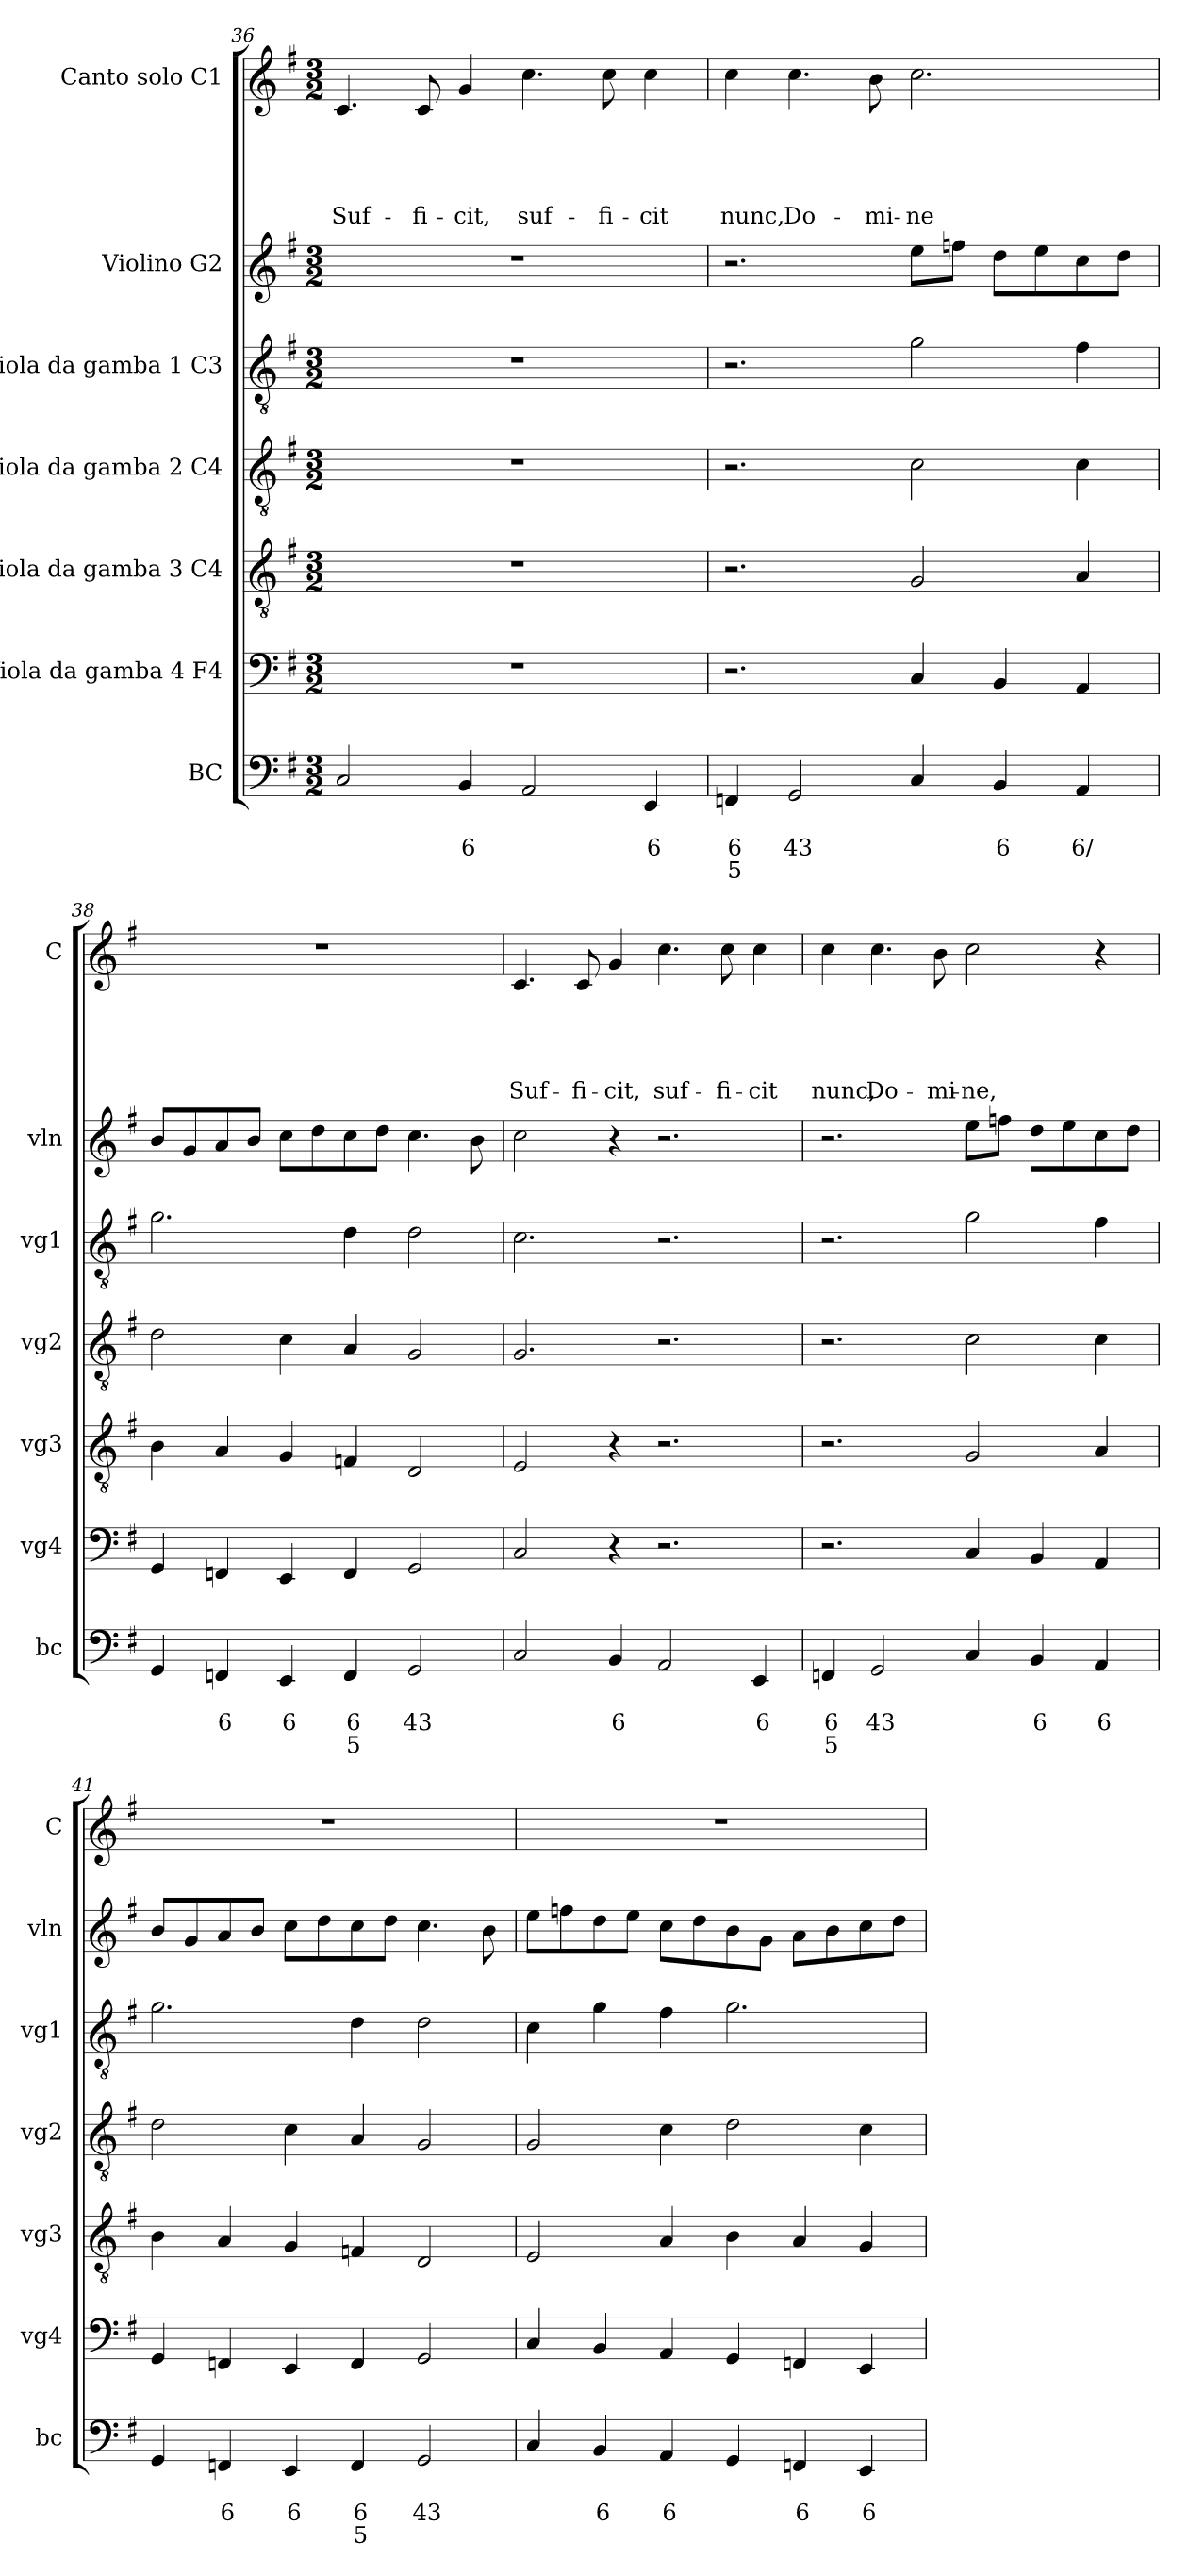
**kern	**text	**text	**text	**kern	**kern	**kern	**kern	**kern	**kern	**text	**text	**text	**text	**text
*part7	*part7	*part7	*part7	*part6	*part5	*part4	*part3	*part2	*part1	*part1	*part1	*part1	*part1	*part1
*staff7	*staff7	*staff7	*staff7	*staff6	*staff5	*staff4	*staff3	*staff2	*staff1	*staff1	*staff1	*staff1	*staff1	*staff1
*I"BC	*	*	*	*I"Viola da gamba 4 F4	*I"Viola da gamba 3 C4	*I"Viola da gamba 2 C4	*I"Viola da gamba 1 C3	*I"Violino  G2	*I"Canto solo C1	*	*	*	*	*
*I'bc	*	*	*	*I'vg4	*I'vg3	*I'vg2	*I'vg1	*I'vln	*I'C	*	*	*	*	*
*clefF4	*	*	*	*clefF4	*clefGv2	*clefGv2	*clefGv2	*clefG2	*clefG2	*	*	*	*	*
*k[f#]	*	*	*	*k[f#]	*k[f#]	*k[f#]	*k[f#]	*k[f#]	*k[f#]	*	*	*	*	*
*e:	*	*	*	*e:	*e:	*e:	*e:	*e:	*e:	*	*	*	*	*
*M3/2	*	*	*	*M3/2	*M3/2	*M3/2	*M3/2	*M3/2	*M3/2	*	*	*	*	*
=36	=36	=36	=36	=36	=36	=36	=36	=36	=36	=36	=36	=36	=36	=36
!	!	!	!	!	!	!	!	!	!	!	!	!	!	!LO:LY:b
2C/	.	.	.	1.r	1.r	1.r	1.r	1.r	4.c/	.	.	.	.	Suf-
!	!	!	!	!	!	!	!	!	!	!	!	!	!	!LO:LY:b
.	.	.	.	.	.	.	.	.	8c/	.	.	.	.	-fi-
!	!	!LO:LY:b	!	!	!	!	!	!	!	!	!	!	!	!LO:LY:b
4BB/	.	6	.	.	.	.	.	.	4g/	.	.	.	.	-cit,
!	!	!	!	!	!	!	!	!	!	!	!	!	!	!LO:LY:b
2AA/	.	.	.	.	.	.	.	.	4.cc\	.	.	.	.	suf-
!	!	!	!	!	!	!	!	!	!	!	!	!	!	!LO:LY:b
.	.	.	.	.	.	.	.	.	8cc\	.	.	.	.	-fi-
!	!	!LO:LY:b	!	!	!	!	!	!	!	!	!	!	!	!LO:LY:b
4EE/	.	6	.	.	.	.	.	.	4cc\	.	.	.	.	-cit
=37	=37	=37	=37	=37	=37	=37	=37	=37	=37	=37	=37	=37	=37	=37
!	!	!LO:LY:b	!LO:LY:b	!	!	!	!	!	!	!	!	!	!	!LO:LY:b
4FFn/	.	6	5	2.r	2.r	2.r	2.r	2.r	4cc\	.	.	.	.	nunc,
!	!	!LO:LY:b	!	!	!	!	!	!	!	!	!	!	!	!LO:LY:b
2GG/	.	43	.	.	.	.	.	.	4.cc\	.	.	.	.	Do-
!	!	!	!	!	!	!	!	!	!	!	!	!	!	!LO:LY:b
.	.	.	.	.	.	.	.	.	8b\	.	.	.	.	-mi-
!	!	!	!	!	!	!	!	!	!	!	!	!	!	!LO:LY:b
4C/	.	.	.	4C/	2G/	2c\	2g\	8ee\L	2.cc\	.	.	.	.	-ne
.	.	.	.	.	.	.	.	8ffn\J	.	.	.	.	.	.
!	!	!LO:LY:b	!	!	!	!	!	!	!	!	!	!	!	!
4BB/	.	6	.	4BB/	.	.	.	8dd\L	.	.	.	.	.	.
.	.	.	.	.	.	.	.	8ee\	.	.	.	.	.	.
!	!	!LO:LY:b	!	!	!	!	!	!	!	!	!	!	!	!
4AA/	.	6/	.	4AA/	4A/	4c\	4f#\	8cc\	.	.	.	.	.	.
.	.	.	.	.	.	.	.	8dd\J	.	.	.	.	.	.
!!LO:PB:g=z
=38	=38	=38	=38	=38	=38	=38	=38	=38	=38	=38	=38	=38	=38	=38
4GG/	.	.	.	4GG/	4B\	2d\	2.g\	8b/L	1.r	.	.	.	.	.
.	.	.	.	.	.	.	.	8g/	.	.	.	.	.	.
!	!	!LO:LY:b	!	!	!	!	!	!	!	!	!	!	!	!
4FFn/	.	6	.	4FFn/	4A/	.	.	8a/	.	.	.	.	.	.
.	.	.	.	.	.	.	.	8b/J	.	.	.	.	.	.
!	!	!LO:LY:b	!	!	!	!	!	!	!	!	!	!	!	!
4EE/	.	6	.	4EE/	4G/	4c\	.	8cc\L	.	.	.	.	.	.
.	.	.	.	.	.	.	.	8dd\	.	.	.	.	.	.
!	!	!LO:LY:b	!LO:LY:b	!	!	!	!	!	!	!	!	!	!	!
4FF/	.	6	5	4FF/	4Fn/	4A/	4d\	8cc\	.	.	.	.	.	.
.	.	.	.	.	.	.	.	8dd\J	.	.	.	.	.	.
!	!	!LO:LY:b	!	!	!	!	!	!	!	!	!	!	!	!
2GG/	.	43	.	2GG/	2D/	2G/	2d\	4.cc\	.	.	.	.	.	.
.	.	.	.	.	.	.	.	8b\	.	.	.	.	.	.
=39	=39	=39	=39	=39	=39	=39	=39	=39	=39	=39	=39	=39	=39	=39
!	!	!	!	!	!	!	!	!	!	!	!	!	!	!LO:LY:b
2C/	.	.	.	2C/	2E/	2.G/	2.c\	2cc\	4.c/	.	.	.	.	Suf-
!	!	!	!	!	!	!	!	!	!	!	!	!	!	!LO:LY:b
.	.	.	.	.	.	.	.	.	8c/	.	.	.	.	-fi-
!	!	!LO:LY:b	!	!	!	!	!	!	!	!	!	!	!	!LO:LY:b
4BB/	.	6	.	4r	4r	.	.	4r	4g/	.	.	.	.	-cit,
!	!	!	!	!	!	!	!	!	!	!	!	!	!	!LO:LY:b
2AA/	.	.	.	2.r	2.r	2.r	2.r	2.r	4.cc\	.	.	.	.	suf-
!	!	!	!	!	!	!	!	!	!	!	!	!	!	!LO:LY:b
.	.	.	.	.	.	.	.	.	8cc\	.	.	.	.	-fi-
!	!	!LO:LY:b	!	!	!	!	!	!	!	!	!	!	!	!LO:LY:b
4EE/	.	6	.	.	.	.	.	.	4cc\	.	.	.	.	-cit
=40	=40	=40	=40	=40	=40	=40	=40	=40	=40	=40	=40	=40	=40	=40
!	!	!LO:LY:b	!LO:LY:b	!	!	!	!	!	!	!	!	!	!	!LO:LY:b
4FFn/	.	6	5	2.r	2.r	2.r	2.r	2.r	4cc\	.	.	.	.	nunc,
!	!	!LO:LY:b	!	!	!	!	!	!	!	!	!	!	!	!LO:LY:b
2GG/	.	43	.	.	.	.	.	.	4.cc\	.	.	.	.	Do-
!	!	!	!	!	!	!	!	!	!	!	!	!	!	!LO:LY:b
.	.	.	.	.	.	.	.	.	8b\	.	.	.	.	-mi-
!	!	!	!	!	!	!	!	!	!	!	!	!	!	!LO:LY:b
4C/	.	.	.	4C/	2G/	2c\	2g\	8ee\L	2cc\	.	.	.	.	-ne,
.	.	.	.	.	.	.	.	8ffn\J	.	.	.	.	.	.
!	!	!LO:LY:b	!	!	!	!	!	!	!	!	!	!	!	!
4BB/	.	6	.	4BB/	.	.	.	8dd\L	.	.	.	.	.	.
.	.	.	.	.	.	.	.	8ee\	.	.	.	.	.	.
!	!	!LO:LY:b	!	!	!	!	!	!	!	!	!	!	!	!
4AA/	.	6	.	4AA/	4A/	4c\	4f#\	8cc\	4r	.	.	.	.	.
.	.	.	.	.	.	.	.	8dd\J	.	.	.	.	.	.
=41	=41	=41	=41	=41	=41	=41	=41	=41	=41	=41	=41	=41	=41	=41
4GG/	.	.	.	4GG/	4B\	2d\	2.g\	8b/L	1.r	.	.	.	.	.
.	.	.	.	.	.	.	.	8g/	.	.	.	.	.	.
!	!	!LO:LY:b	!	!	!	!	!	!	!	!	!	!	!	!
4FFn/	.	6	.	4FFn/	4A/	.	.	8a/	.	.	.	.	.	.
.	.	.	.	.	.	.	.	8b/J	.	.	.	.	.	.
!	!	!LO:LY:b	!	!	!	!	!	!	!	!	!	!	!	!
4EE/	.	6	.	4EE/	4G/	4c\	.	8cc\L	.	.	.	.	.	.
.	.	.	.	.	.	.	.	8dd\	.	.	.	.	.	.
!	!	!LO:LY:b	!LO:LY:b	!	!	!	!	!	!	!	!	!	!	!
4FF/	.	6	5	4FF/	4Fn/	4A/	4d\	8cc\	.	.	.	.	.	.
.	.	.	.	.	.	.	.	8dd\J	.	.	.	.	.	.
!	!	!LO:LY:b	!	!	!	!	!	!	!	!	!	!	!	!
2GG/	.	43	.	2GG/	2D/	2G/	2d\	4.cc\	.	.	.	.	.	.
.	.	.	.	.	.	.	.	8b\	.	.	.	.	.	.
!!LO:LB:g=z
=42	=42	=42	=42	=42	=42	=42	=42	=42	=42	=42	=42	=42	=42	=42
4C/	.	.	.	4C/	2E/	2G/	4c\	8ee\L	1.r	.	.	.	.	.
.	.	.	.	.	.	.	.	8ffn\	.	.	.	.	.	.
!	!	!LO:LY:b	!	!	!	!	!	!	!	!	!	!	!	!
4BB/	.	6	.	4BB/	.	.	4g\	8dd\	.	.	.	.	.	.
.	.	.	.	.	.	.	.	8ee\J	.	.	.	.	.	.
!	!	!LO:LY:b	!	!	!	!	!	!	!	!	!	!	!	!
4AA/	.	6	.	4AA/	4A/	4c\	4f#\	8cc\L	.	.	.	.	.	.
.	.	.	.	.	.	.	.	8dd\	.	.	.	.	.	.
4GG/	.	.	.	4GG/	4B\	2d\	2.g\	8b\	.	.	.	.	.	.
.	.	.	.	.	.	.	.	8g\J	.	.	.	.	.	.
!	!	!LO:LY:b	!	!	!	!	!	!	!	!	!	!	!	!
4FFn/	.	6	.	4FFn/	4A/	.	.	8a\L	.	.	.	.	.	.
.	.	.	.	.	.	.	.	8b\	.	.	.	.	.	.
!	!	!LO:LY:b	!	!	!	!	!	!	!	!	!	!	!	!
4EE/	.	6	.	4EE/	4G/	4c\	.	8cc\	.	.	.	.	.	.
.	.	.	.	.	.	.	.	8dd\J	.	.	.	.	.	.
=	=	=	=	=	=	=	=	=	=	=	=	=	=	=
*-	*-	*-	*-	*-	*-	*-	*-	*-	*-	*-	*-	*-	*-	*-
